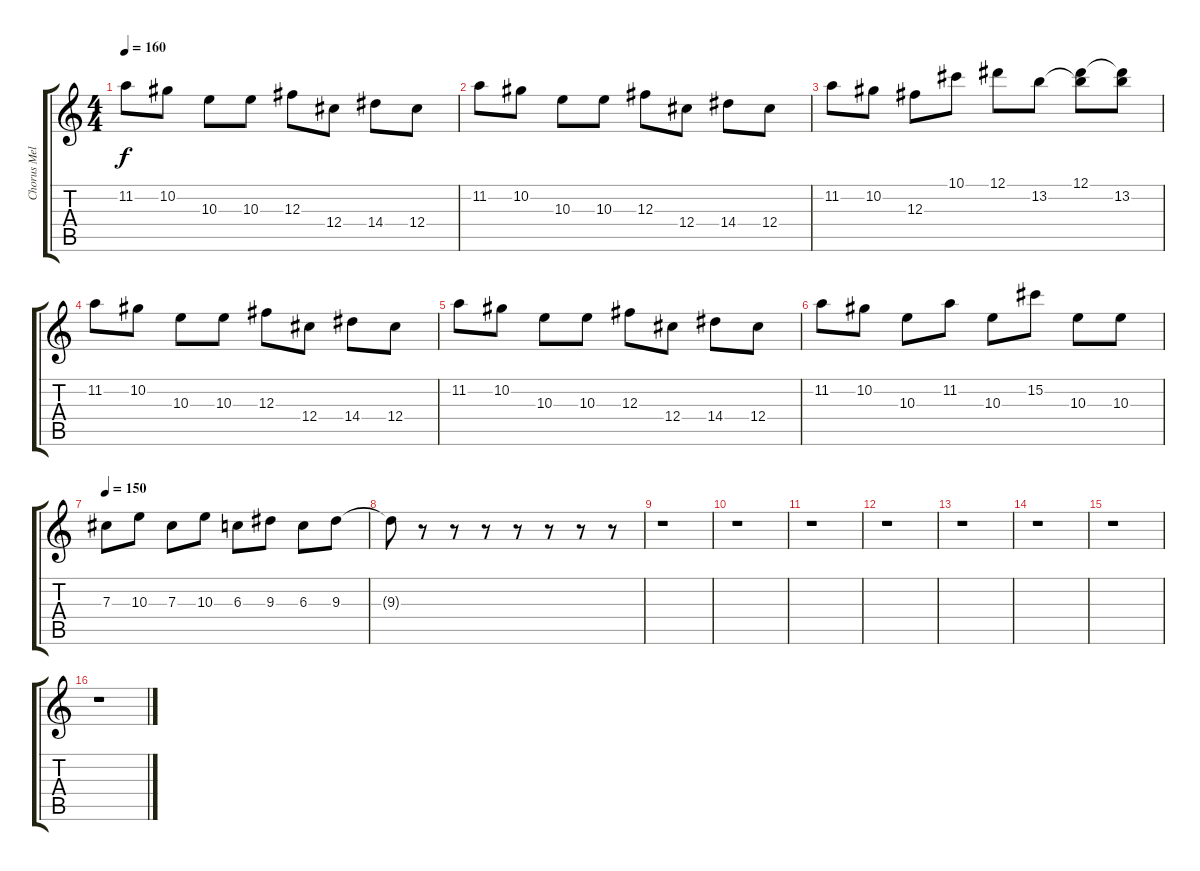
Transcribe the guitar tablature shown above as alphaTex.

\track ("Chorus Melody" "Chorus Mel") {instrument distortionguitar}
\staff {score tabs}
\tuning (Eb4 Bb3 Gb3 Db3 Ab2 Db2) {hide}
\ts (4 4)
\tempo 160
\clef g2
\ks c
11.2.8{dy f} 10.2.8 10.3.8 10.3.8 12.3.8 12.4.8 14.4.8 12.4.8 |
11.2.8 10.2.8 10.3.8 10.3.8 12.3.8 12.4.8 14.4.8 12.4.8 |
11.2.8 10.2.8 12.3.8 10.1.8 12.1.8 13.2.8 (12.1 13.2{t}).8 (12.1{t} 13.2).8 |
11.2.8 10.2.8 10.3.8 10.3.8 12.3.8 12.4.8 14.4.8 12.4.8 |
11.2.8 10.2.8 10.3.8 10.3.8 12.3.8 12.4.8 14.4.8 12.4.8 |
11.2.8 10.2.8 10.3.8 11.2.8 10.3.8 15.2.8 10.3.8 10.3.8 |
\tempo 150
7.3.8 10.3.8 7.3.8 10.3.8 6.3.8 9.3.8 6.3.8 9.3.8 |
9.3{t}.8 r.8 r.8 r.8 r.8 r.8 r.8 r.8 |
r.1 |
r.1 |
r.1 |
r.1 |
r.1 |
r.1 |
r.1 |
r.1
